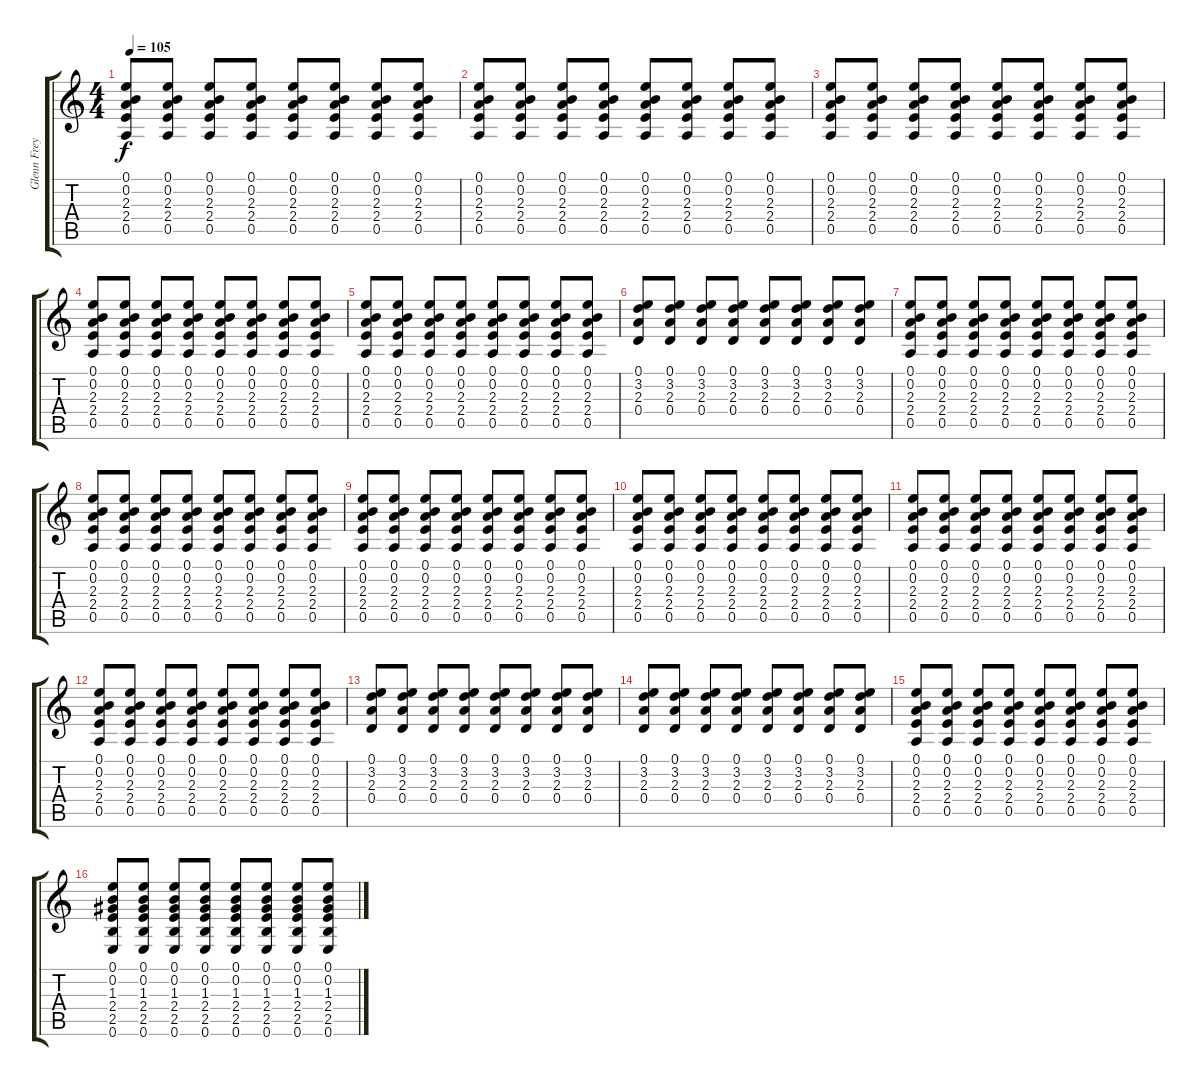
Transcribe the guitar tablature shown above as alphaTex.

\track ("Glenn Frey" "Glenn Frey") {instrument acousticguitarsteel}
\staff {score tabs}
\tuning (E4 B3 G3 D3 A2 E2) {hide}
\ts (4 4)
\tempo 105
\clef g2
\ks c
(0.1 0.2 2.3 2.4 0.5).8{dy f} (0.1 0.2 2.3 2.4 0.5).8 (0.1 0.2 2.3 2.4 0.5).8 (0.1 0.2 2.3 2.4 0.5).8 (0.1 0.2 2.3 2.4 0.5).8 (0.1 0.2 2.3 2.4 0.5).8 (0.1 0.2 2.3 2.4 0.5).8 (0.1 0.2 2.3 2.4 0.5).8 |
(0.1 0.2 2.3 2.4 0.5).8 (0.1 0.2 2.3 2.4 0.5).8 (0.1 0.2 2.3 2.4 0.5).8 (0.1 0.2 2.3 2.4 0.5).8 (0.1 0.2 2.3 2.4 0.5).8 (0.1 0.2 2.3 2.4 0.5).8 (0.1 0.2 2.3 2.4 0.5).8 (0.1 0.2 2.3 2.4 0.5).8 |
(0.1 0.2 2.3 2.4 0.5).8 (0.1 0.2 2.3 2.4 0.5).8 (0.1 0.2 2.3 2.4 0.5).8 (0.1 0.2 2.3 2.4 0.5).8 (0.1 0.2 2.3 2.4 0.5).8 (0.1 0.2 2.3 2.4 0.5).8 (0.1 0.2 2.3 2.4 0.5).8 (0.1 0.2 2.3 2.4 0.5).8 |
(0.1 0.2 2.3 2.4 0.5).8 (0.1 0.2 2.3 2.4 0.5).8 (0.1 0.2 2.3 2.4 0.5).8 (0.1 0.2 2.3 2.4 0.5).8 (0.1 0.2 2.3 2.4 0.5).8 (0.1 0.2 2.3 2.4 0.5).8 (0.1 0.2 2.3 2.4 0.5).8 (0.1 0.2 2.3 2.4 0.5).8 |
(0.1 0.2 2.3 2.4 0.5).8 (0.1 0.2 2.3 2.4 0.5).8 (0.1 0.2 2.3 2.4 0.5).8 (0.1 0.2 2.3 2.4 0.5).8 (0.1 0.2 2.3 2.4 0.5).8 (0.1 0.2 2.3 2.4 0.5).8 (0.1 0.2 2.3 2.4 0.5).8 (0.1 0.2 2.3 2.4 0.5).8 |
(0.1 3.2 2.3 0.4).8 (0.1 3.2 2.3 0.4).8 (0.1 3.2 2.3 0.4).8 (0.1 3.2 2.3 0.4).8 (0.1 3.2 2.3 0.4).8 (0.1 3.2 2.3 0.4).8 (0.1 3.2 2.3 0.4).8 (0.1 3.2 2.3 0.4).8 |
(0.1 0.2 2.3 2.4 0.5).8 (0.1 0.2 2.3 2.4 0.5).8 (0.1 0.2 2.3 2.4 0.5).8 (0.1 0.2 2.3 2.4 0.5).8 (0.1 0.2 2.3 2.4 0.5).8 (0.1 0.2 2.3 2.4 0.5).8 (0.1 0.2 2.3 2.4 0.5).8 (0.1 0.2 2.3 2.4 0.5).8 |
(0.1 0.2 2.3 2.4 0.5).8 (0.1 0.2 2.3 2.4 0.5).8 (0.1 0.2 2.3 2.4 0.5).8 (0.1 0.2 2.3 2.4 0.5).8 (0.1 0.2 2.3 2.4 0.5).8 (0.1 0.2 2.3 2.4 0.5).8 (0.1 0.2 2.3 2.4 0.5).8 (0.1 0.2 2.3 2.4 0.5).8 |
(0.1 0.2 2.3 2.4 0.5).8 (0.1 0.2 2.3 2.4 0.5).8 (0.1 0.2 2.3 2.4 0.5).8 (0.1 0.2 2.3 2.4 0.5).8 (0.1 0.2 2.3 2.4 0.5).8 (0.1 0.2 2.3 2.4 0.5).8 (0.1 0.2 2.3 2.4 0.5).8 (0.1 0.2 2.3 2.4 0.5).8 |
(0.1 0.2 2.3 2.4 0.5).8 (0.1 0.2 2.3 2.4 0.5).8 (0.1 0.2 2.3 2.4 0.5).8 (0.1 0.2 2.3 2.4 0.5).8 (0.1 0.2 2.3 2.4 0.5).8 (0.1 0.2 2.3 2.4 0.5).8 (0.1 0.2 2.3 2.4 0.5).8 (0.1 0.2 2.3 2.4 0.5).8 |
(0.1 0.2 2.3 2.4 0.5).8 (0.1 0.2 2.3 2.4 0.5).8 (0.1 0.2 2.3 2.4 0.5).8 (0.1 0.2 2.3 2.4 0.5).8 (0.1 0.2 2.3 2.4 0.5).8 (0.1 0.2 2.3 2.4 0.5).8 (0.1 0.2 2.3 2.4 0.5).8 (0.1 0.2 2.3 2.4 0.5).8 |
(0.1 0.2 2.3 2.4 0.5).8 (0.1 0.2 2.3 2.4 0.5).8 (0.1 0.2 2.3 2.4 0.5).8 (0.1 0.2 2.3 2.4 0.5).8 (0.1 0.2 2.3 2.4 0.5).8 (0.1 0.2 2.3 2.4 0.5).8 (0.1 0.2 2.3 2.4 0.5).8 (0.1 0.2 2.3 2.4 0.5).8 |
(0.1 3.2 2.3 0.4).8 (0.1 3.2 2.3 0.4).8 (0.1 3.2 2.3 0.4).8 (0.1 3.2 2.3 0.4).8 (0.1 3.2 2.3 0.4).8 (0.1 3.2 2.3 0.4).8 (0.1 3.2 2.3 0.4).8 (0.1 3.2 2.3 0.4).8 |
(0.1 3.2 2.3 0.4).8 (0.1 3.2 2.3 0.4).8 (0.1 3.2 2.3 0.4).8 (0.1 3.2 2.3 0.4).8 (0.1 3.2 2.3 0.4).8 (0.1 3.2 2.3 0.4).8 (0.1 3.2 2.3 0.4).8 (0.1 3.2 2.3 0.4).8 |
(0.1 0.2 2.3 2.4 0.5).8 (0.1 0.2 2.3 2.4 0.5).8 (0.1 0.2 2.3 2.4 0.5).8 (0.1 0.2 2.3 2.4 0.5).8 (0.1 0.2 2.3 2.4 0.5).8 (0.1 0.2 2.3 2.4 0.5).8 (0.1 0.2 2.3 2.4 0.5).8 (0.1 0.2 2.3 2.4 0.5).8 |
(0.1 0.2 1.3 2.4 2.5 0.6).8 (0.1 0.2 1.3 2.4 2.5 0.6).8 (0.1 0.2 1.3 2.4 2.5 0.6).8 (0.1 0.2 1.3 2.4 2.5 0.6).8 (0.1 0.2 1.3 2.4 2.5 0.6).8 (0.1 0.2 1.3 2.4 2.5 0.6).8 (0.1 0.2 1.3 2.4 2.5 0.6).8 (0.1 0.2 1.3 2.4 2.5 0.6).8
